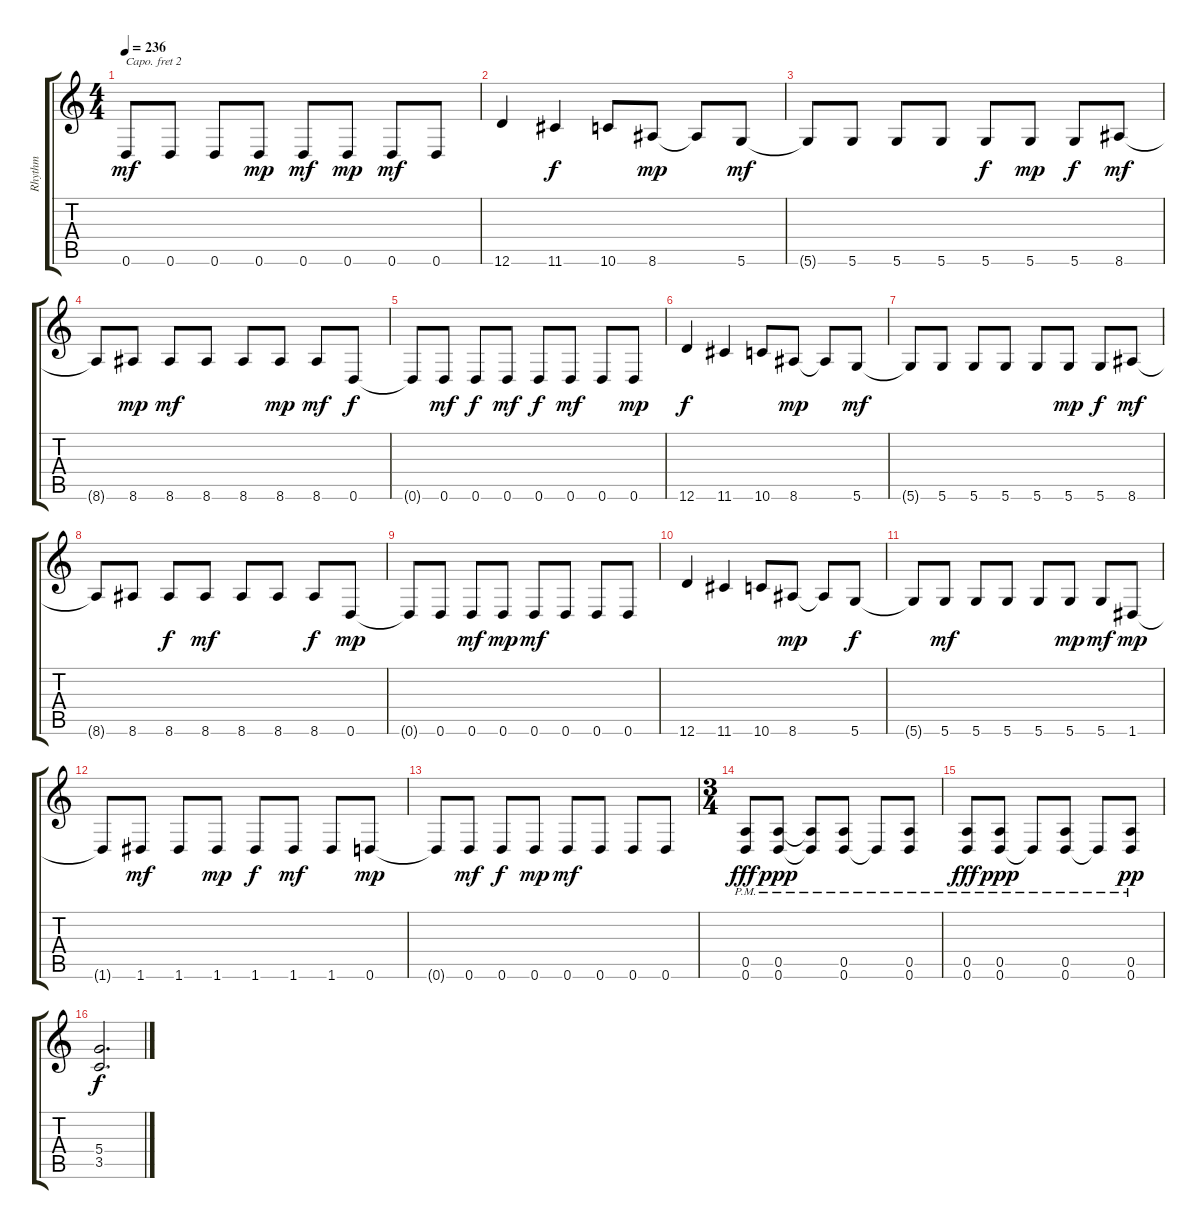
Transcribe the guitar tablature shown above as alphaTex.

\track ("Rhythm" "Rhythm") {instrument distortionguitar}
\staff {score tabs}
\capo 2
\tuning (D4 A3 F3 C3 G2 C2) {hide}
\ts (4 4)
\tempo 236
\clef g2
\ks c
0.6{t}.8{dy mf} 0.6.8 0.6.8 0.6.8{dy mp} 0.6.8{dy mf} 0.6.8{dy mp} 0.6.8{dy mf} 0.6.8 |
12.6.4 11.6.4{dy f} 10.6.8 8.6.8{dy mp} 8.6{t}.8 5.6.8{dy mf} |
5.6{t}.8 5.6.8 5.6.8 5.6.8 5.6.8{dy f} 5.6.8{dy mp} 5.6.8{dy f} 8.6.8{dy mf} |
8.6{t}.8 8.6.8{dy mp} 8.6.8{dy mf} 8.6.8 8.6.8 8.6.8{dy mp} 8.6.8{dy mf} 0.6.8{dy f} |
0.6{t}.8 0.6.8{dy mf} 0.6.8{dy f} 0.6.8{dy mf} 0.6.8{dy f} 0.6.8{dy mf} 0.6.8 0.6.8{dy mp} |
12.6.4{dy f} 11.6.4 10.6.8 8.6.8{dy mp} 8.6{t}.8 5.6.8{dy mf} |
5.6{t}.8 5.6.8 5.6.8 5.6.8 5.6.8 5.6.8{dy mp} 5.6.8{dy f} 8.6.8{dy mf} |
8.6{t}.8 8.6.8 8.6.8{dy f} 8.6.8{dy mf} 8.6.8 8.6.8 8.6.8{dy f} 0.6.8{dy mp} |
0.6{t}.8 0.6.8 0.6.8{dy mf} 0.6.8{dy mp} 0.6.8{dy mf} 0.6.8 0.6.8 0.6.8 |
12.6.4 11.6.4 10.6.8 8.6.8{dy mp} 8.6{t}.8 5.6.8{dy f} |
5.6{t}.8 5.6.8{dy mf} 5.6.8 5.6.8 5.6.8 5.6.8{dy mp} 5.6.8{dy mf} 1.6.8{dy mp} |
1.6{t}.8 1.6.8{dy mf} 1.6.8 1.6.8{dy mp} 1.6.8{dy f} 1.6.8{dy mf} 1.6.8 0.6.8{dy mp} |
0.6{t}.8 0.6.8{dy mf} 0.6.8{dy f} 0.6.8{dy mp} 0.6.8{dy mf} 0.6.8 0.6.8 0.6.8 |
\ts (3 4)
(0.5{pm} 0.6{pm}).8{dy fff} (0.5{pm} 0.6{pm}).8{dy ppp} (0.5{pm t} 0.6{pm t}).8 (0.5{pm} 0.6{pm}).8 0.6{pm t}.8 (0.5{pm} 0.6{pm}).8 |
(0.5{pm} 0.6{pm}).8{dy fff} (0.5{pm} 0.6{pm}).8{dy ppp} 0.6{pm t}.8 (0.5{pm} 0.6{pm}).8 0.6{pm t}.8 (0.5{pm} 0.6{pm}).8{dy pp} |
(5.4 3.5).2{d dy f}
